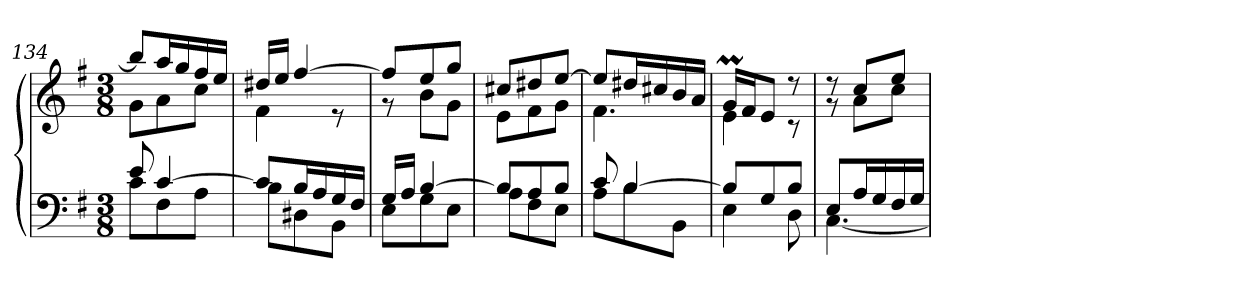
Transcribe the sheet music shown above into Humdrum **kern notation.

**kern	**kern
*part1	*part1
*staff2	*staff1
*clefF4	*clefG2
*k[f#]	*k[f#]
*G:	*G:
*M3/8	*M3/8
=134	=134
*^	*^
8e/	8c\L	8bb/L]	8g\L
[4c/	8F#\	16aa/L	8a\
.	.	16gg/	.
.	8A\J	16ff#/	8cc\J
.	.	16ee/JJ	.
=135	=135	=135	=135
8c/L]	8B\L	16dd#X/LL	4f#\
.	.	16ee/JJ	.
16B/L	8D#X\	[4ff#/	.
16A/	.	.	.
16G/	8BB\J	.	8r
16F#/JJ	.	.	.
=136	=136	=136	=136
16G/LL	8E\L	8ff#/L]	8r
16A/JJ	.	.	.
[4B/	8G\	8ee/	8b\L
.	8E\J	8gg/J	8g\J
=137	=137	=137	=137
8B/L]	8A\L	8cc#X/L	8e\L
8A/	8F#\	8dd#X/	8f#\
8B/J	8E\J	[8ee/J	8g\J
!!LO:LB:g=z	!!
=138	=138	=138	=138
8c/	8A\L	8ee/L]	4.f#\
[4B/	8B\	16dd#X/L	.
.	.	16cc#X/	.
.	8BB\J	16b/	.
.	.	16a/JJ	.
=139	=139	=139	=139
8B/L]	4E\	16gM/LL	4e\
.	.	16f#/J	.
8G/	.	8e/J	.
8B/J	8D\	8r	8r
=140	=140	=140	=140
8E/L	[4.C\	8r	8r
16A/L	.	8cc/L	8a\L
16G/	.	.	.
16F#/	.	8ee/J	8cc\J
16G/JJ	.	.	.
*v	*v	*	*
*	*v	*v
=	=
*-	*-
